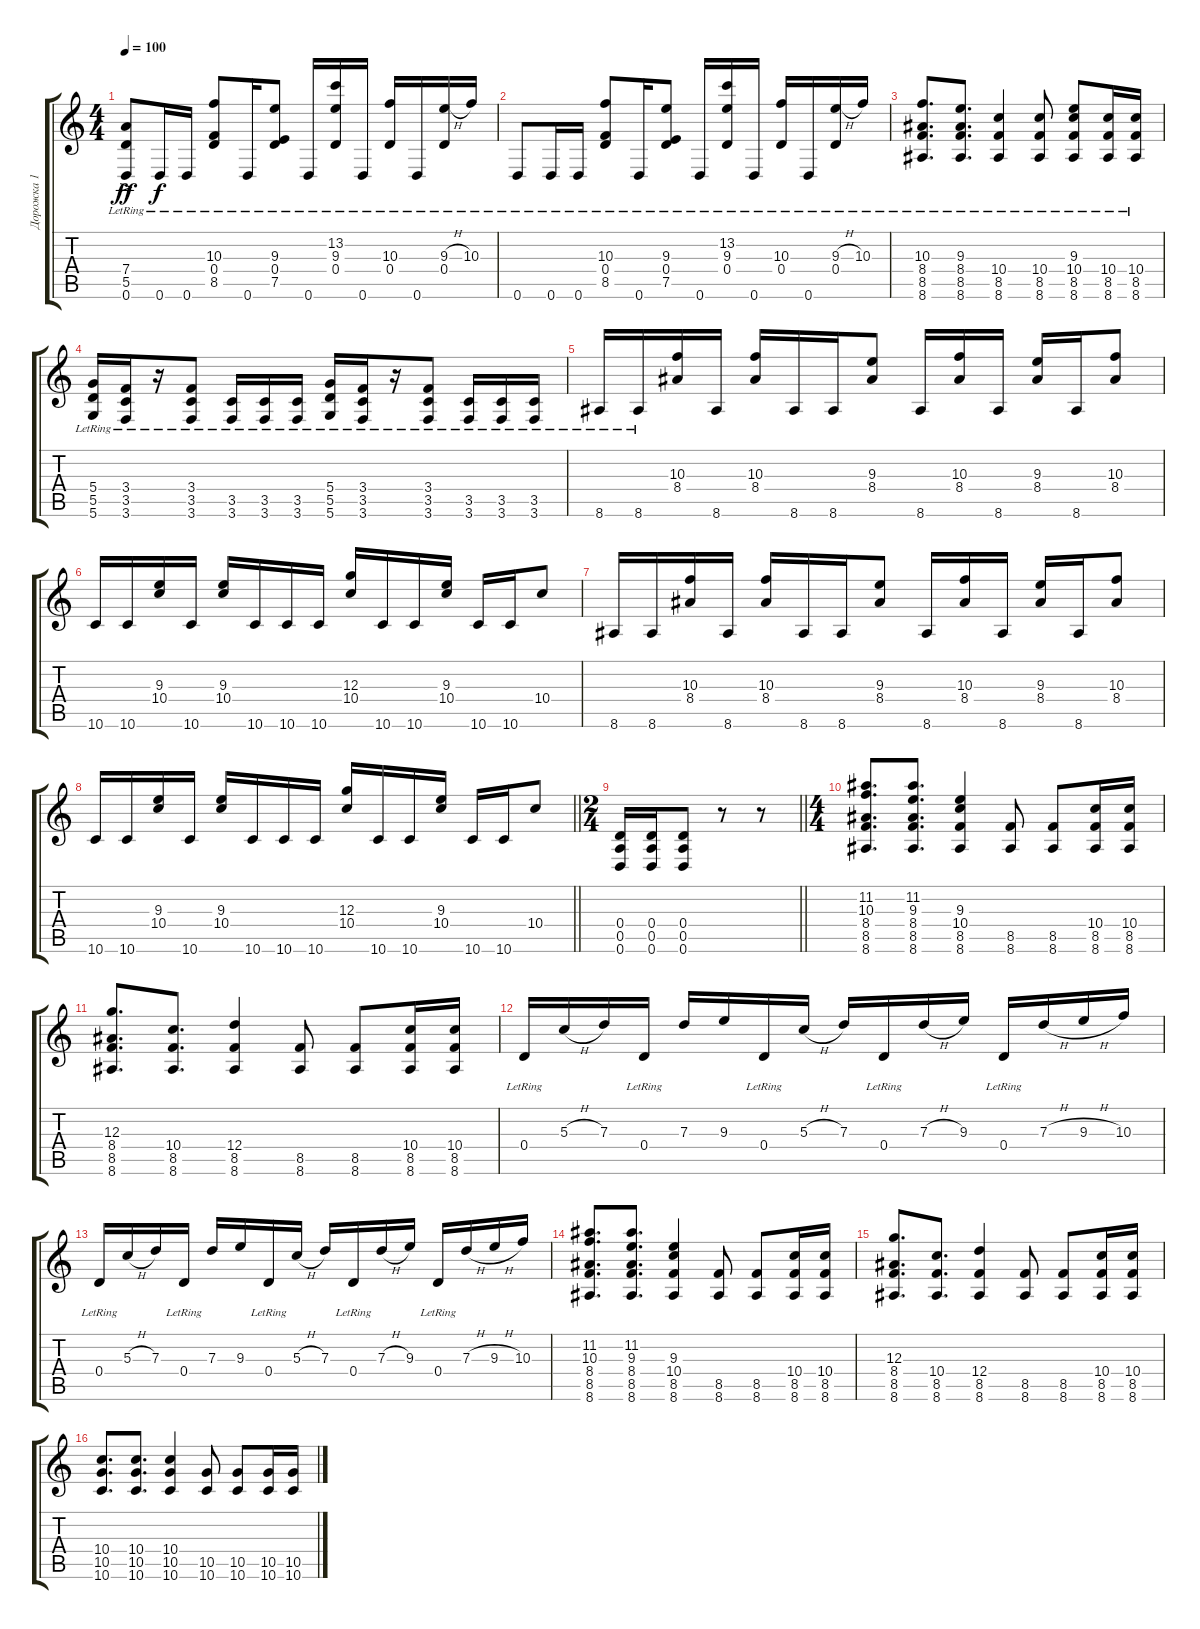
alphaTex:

\track ("Дорожка 1" "Дорожка 1") {instrument distortionguitar}
\staff {score tabs}
\tuning (E4 B3 G3 D3 A2 D2) {hide}
\ts (4 4)
\tempo 100
\clef g2
\ks c
(7.4{ac lr} 5.5{lr} 0.6{lr}).8{dy ff} 0.6{lr}.16{dy f} 0.6{lr}.16 (10.3{lr} 0.4{lr} 8.5{lr}).8 0.6{lr}.16 (9.3{lr} 0.4{lr} 7.5{lr}).8 0.6{lr}.16 (13.2{lr} 9.3{lr} 0.4{lr}).16 0.6{lr}.16 (10.3{lr} 0.4{lr}).16 0.6{lr}.16 (9.3{h lr} 0.4{lr}).16 10.3{lr}.16 |
0.6{lr}.8 0.6{lr}.16 0.6{lr}.16 (10.3{lr} 0.4{lr} 8.5{lr}).8 0.6{lr}.16 (9.3{lr} 0.4{lr} 7.5{lr}).8 0.6{lr}.16 (13.2{lr} 9.3{lr} 0.4{lr}).16 0.6{lr}.16 (10.3{lr} 0.4{lr}).16 0.6{lr}.16 (9.3{h lr} 0.4{lr}).16 10.3{lr}.16 |
(10.3{lr} 8.4{lr} 8.5 8.6{lr}).8{d} (9.3{lr} 8.4{lr} 8.5 8.6{lr}).8{d} (10.4{lr} 8.5 8.6{lr}).4 (10.4{lr} 8.5{lr} 8.6{lr}).8 (9.3 10.4{lr} 8.5{lr} 8.6{lr}).8 (10.4{lr} 8.5{lr} 8.6{lr}).16 (10.4{lr} 8.5{lr} 8.6{lr}).16 |
(5.4{lr} 5.5{lr} 5.6{lr}).16 (3.4{lr} 3.5{lr} 3.6{lr}).16 r.16 (3.4{lr} 3.5{lr} 3.6{lr}).8 (3.5{lr} 3.6{lr}).16 (3.5{lr} 3.6{lr}).16 (3.5{lr} 3.6{lr}).16 (5.4{lr} 5.5{lr} 5.6{lr}).16 (3.4{lr} 3.5{lr} 3.6{lr}).16 r.16 (3.4{lr} 3.5{lr} 3.6{lr}).8 (3.5{lr} 3.6{lr}).16 (3.5{lr} 3.6{lr}).16 (3.5{lr} 3.6{lr}).16 |
8.6{lr}.16 8.6{lr}.16 (10.3 8.4).16 8.6.16 (10.3 8.4).16 8.6.16 8.6.16 (9.3 8.4).8 8.6.16 (10.3 8.4).16 8.6.16 (9.3 8.4).16 8.6.16 (10.3 8.4).8 |
10.6.16 10.6.16 (9.3 10.4).16 10.6.16 (9.3 10.4).16 10.6.16 10.6.16 10.6.16 (12.3 10.4).16 10.6.16 10.6.16 (9.3 10.4).16 10.6.16 10.6.16 10.4.8 |
8.6.16 8.6.16 (10.3 8.4).16 8.6.16 (10.3 8.4).16 8.6.16 8.6.16 (9.3 8.4).8 8.6.16 (10.3 8.4).16 8.6.16 (9.3 8.4).16 8.6.16 (10.3 8.4).8 |
\barLineRight lightlight
10.6.16 10.6.16 (9.3 10.4).16 10.6.16 (9.3 10.4).16 10.6.16 10.6.16 10.6.16 (12.3 10.4).16 10.6.16 10.6.16 (9.3 10.4).16 10.6.16 10.6.16 10.4.8 |
\ts (2 4)
\barLineRight lightlight
(0.4 0.5 0.6).16 (0.4 0.5 0.6).16 (0.4 0.5 0.6).8 r.8 r.8 |
\ts (4 4)
(11.2 10.3 8.4 8.5 8.6).8{d} (11.2 9.3 8.4 8.5 8.6).8{d} (9.3 10.4 8.5 8.6).4 (8.5 8.6).8 (8.5 8.6).8 (10.4 8.5 8.6).16 (10.4 8.5 8.6).16 |
(12.3 8.4 8.5 8.6).8{d} (10.4 8.5 8.6).8{d} (12.4 8.5 8.6).4 (8.5 8.6).8 (8.5 8.6).8 (10.4 8.5 8.6).16 (10.4 8.5 8.6).16 |
0.4{lr}.16 5.3{h}.16 7.3.16 0.4{lr}.16 7.3.16 9.3.16 0.4{lr}.16 5.3{h}.16 7.3.16 0.4{lr}.16 7.3{h}.16 9.3.16 0.4{lr}.16 7.3{h}.16 9.3{h}.16 10.3.16 |
0.4{lr}.16 5.3{h}.16 7.3.16 0.4{lr}.16 7.3.16 9.3.16 0.4{lr}.16 5.3{h}.16 7.3.16 0.4{lr}.16 7.3{h}.16 9.3.16 0.4{lr}.16 7.3{h}.16 9.3{h}.16 10.3.16 |
(11.2 10.3 8.4 8.5 8.6).8{d} (11.2 9.3 8.4 8.5 8.6).8{d} (9.3 10.4 8.5 8.6).4 (8.5 8.6).8 (8.5 8.6).8 (10.4 8.5 8.6).16 (10.4 8.5 8.6).16 |
(12.3 8.4 8.5 8.6).8{d} (10.4 8.5 8.6).8{d} (12.4 8.5 8.6).4 (8.5 8.6).8 (8.5 8.6).8 (10.4 8.5 8.6).16 (10.4 8.5 8.6).16 |
(10.4 10.5 10.6).8{d} (10.4 10.5 10.6).8{d} (10.4 10.5 10.6).4 (10.5 10.6).8 (10.5 10.6).8 (10.5 10.6).16 (10.5 10.6).16
